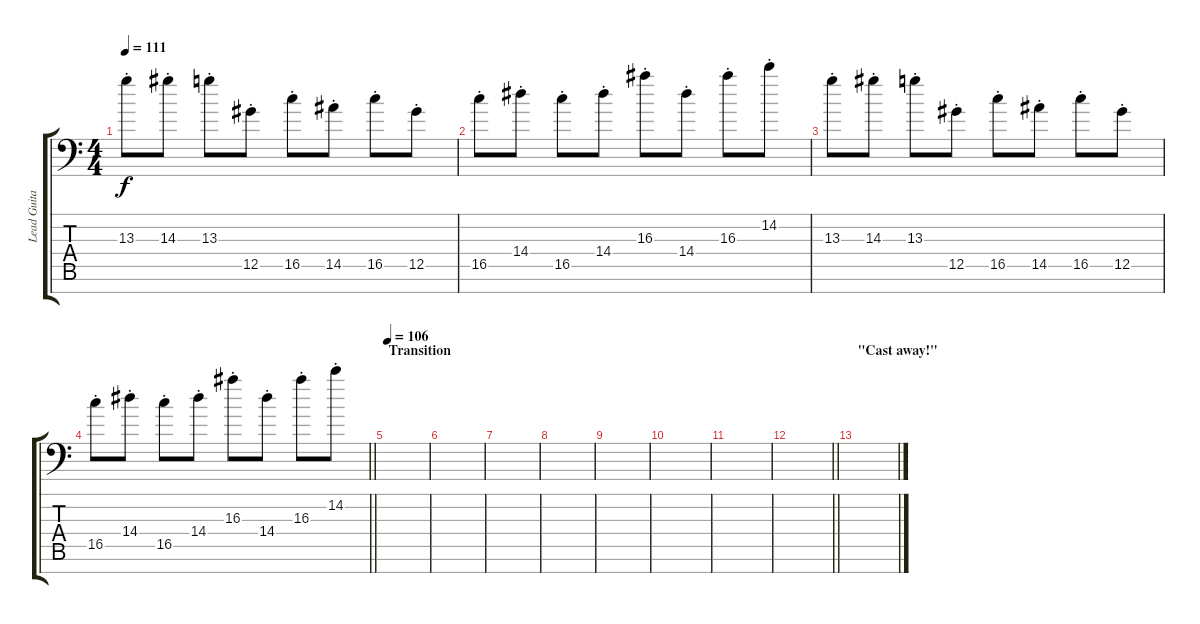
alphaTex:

\track ("Lead Guitar 1" "Lead Guita") {instrument distortionguitar}
\staff {score tabs}
\tuning (Eb4 Bb3 Gb3 Db3 Ab2 Eb2 Ab1) {hide}
\ts (4 4)
\tempo 111
\clef f4
\ks c
13.3{st}.8{dy f} 14.3{st}.8 13.3{st}.8 12.5{st}.8 16.5{st}.8 14.5{st}.8 16.5{st}.8 12.5{st}.8 |
16.5{st}.8 14.4{st}.8 16.5{st}.8 14.4{st}.8 16.3{st}.8 14.4{st}.8 16.3{st}.8 14.2{st}.8 |
13.3{st}.8 14.3{st}.8 13.3{st}.8 12.5{st}.8 16.5{st}.8 14.5{st}.8 16.5{st}.8 12.5{st}.8 |
\barLineRight lightlight
16.5{st}.8 14.4{st}.8 16.5{st}.8 14.4{st}.8 16.3{st}.8 14.4{st}.8 16.3{st}.8 14.2{st}.8 |
\section ("" "Transition")
\tempo 106
|
|
|
|
|
|
|
\barLineRight lightlight
|
\section ("" "\"Cast away!\"")
